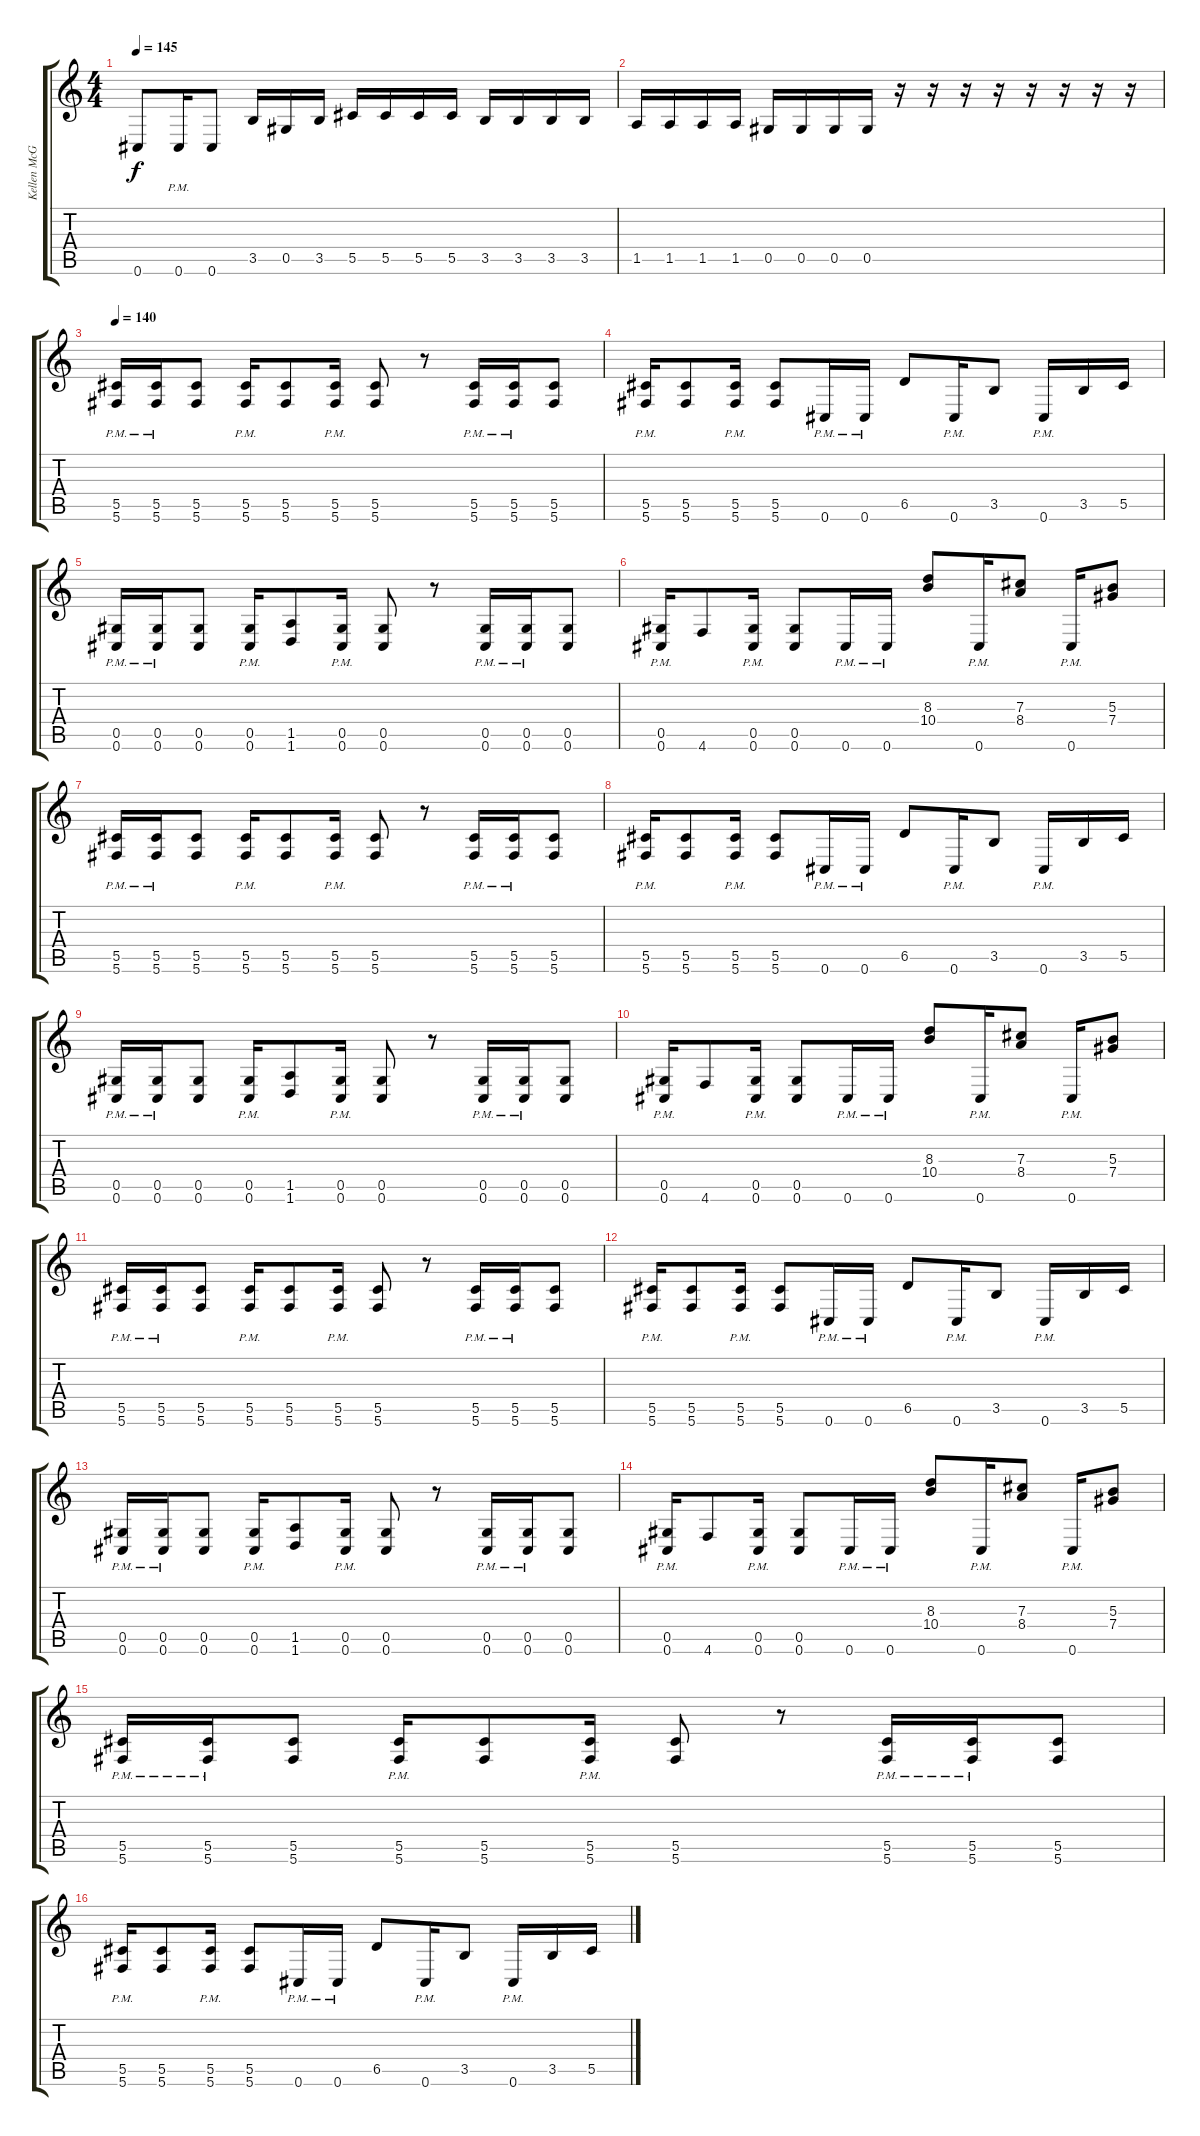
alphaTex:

\track ("Kellen McGregor" "Kellen McG") {instrument distortionguitar}
\staff {score tabs}
\tuning (Eb4 Bb3 Gb3 Db3 Ab2 Db2) {hide}
\ts (4 4)
\tempo 145
\clef g2
\ks c
0.6.8{dy f} 0.6{pm}.16 0.6.8 3.5.16 0.5.16 3.5.16 5.5.16 5.5.16 5.5.16 5.5.16 3.5.16 3.5.16 3.5.16 3.5.16 |
1.5.16 1.5.16 1.5.16 1.5.16 0.5.16 0.5.16 0.5.16 0.5.16 r.16 r.16 r.16 r.16 r.16 r.16 r.16 r.16 |
\tempo 140
(5.5{pm} 5.6{pm}).16 (5.5{pm} 5.6{pm}).16 (5.5 5.6).8 (5.5{pm} 5.6{pm}).16 (5.5 5.6).8 (5.5{pm} 5.6{pm}).16 (5.5 5.6).8 r.8 (5.5{pm} 5.6{pm}).16 (5.5{pm} 5.6{pm}).16 (5.5 5.6).8 |
(5.5{pm} 5.6{pm}).16 (5.5 5.6).8 (5.5{pm} 5.6{pm}).16 (5.5 5.6).8 0.6{pm}.16 0.6{pm}.16 6.5.8 0.6{pm}.16 3.5.8 0.6{pm}.16 3.5.16 5.5.16 |
(0.5{pm} 0.6{pm}).16 (0.5{pm} 0.6{pm}).16 (0.5 0.6).8 (0.5{pm} 0.6{pm}).16 (1.5 1.6).8 (0.5{pm} 0.6{pm}).16 (0.5 0.6).8 r.8 (0.5{pm} 0.6{pm}).16 (0.5{pm} 0.6{pm}).16 (0.5 0.6).8 |
(0.5{pm} 0.6{pm}).16 4.6.8 (0.5{pm} 0.6{pm}).16 (0.5 0.6).8 0.6{pm}.16 0.6{pm}.16 (8.3 10.4).8 0.6{pm}.16 (7.3 8.4).8 0.6{pm}.16 (5.3 7.4).8 |
(5.5{pm} 5.6{pm}).16 (5.5{pm} 5.6{pm}).16 (5.5 5.6).8 (5.5{pm} 5.6{pm}).16 (5.5 5.6).8 (5.5{pm} 5.6{pm}).16 (5.5 5.6).8 r.8 (5.5{pm} 5.6{pm}).16 (5.5{pm} 5.6{pm}).16 (5.5 5.6).8 |
(5.5{pm} 5.6{pm}).16 (5.5 5.6).8 (5.5{pm} 5.6{pm}).16 (5.5 5.6).8 0.6{pm}.16 0.6{pm}.16 6.5.8 0.6{pm}.16 3.5.8 0.6{pm}.16 3.5.16 5.5.16 |
(0.5{pm} 0.6{pm}).16 (0.5{pm} 0.6{pm}).16 (0.5 0.6).8 (0.5{pm} 0.6{pm}).16 (1.5 1.6).8 (0.5{pm} 0.6{pm}).16 (0.5 0.6).8 r.8 (0.5{pm} 0.6{pm}).16 (0.5{pm} 0.6{pm}).16 (0.5 0.6).8 |
(0.5{pm} 0.6{pm}).16 4.6.8 (0.5{pm} 0.6{pm}).16 (0.5 0.6).8 0.6{pm}.16 0.6{pm}.16 (8.3 10.4).8 0.6{pm}.16 (7.3 8.4).8 0.6{pm}.16 (5.3 7.4).8 |
(5.5{pm} 5.6{pm}).16 (5.5{pm} 5.6{pm}).16 (5.5 5.6).8 (5.5{pm} 5.6{pm}).16 (5.5 5.6).8 (5.5{pm} 5.6{pm}).16 (5.5 5.6).8 r.8 (5.5{pm} 5.6{pm}).16 (5.5{pm} 5.6{pm}).16 (5.5 5.6).8 |
(5.5{pm} 5.6{pm}).16 (5.5 5.6).8 (5.5{pm} 5.6{pm}).16 (5.5 5.6).8 0.6{pm}.16 0.6{pm}.16 6.5.8 0.6{pm}.16 3.5.8 0.6{pm}.16 3.5.16 5.5.16 |
(0.5{pm} 0.6{pm}).16 (0.5{pm} 0.6{pm}).16 (0.5 0.6).8 (0.5{pm} 0.6{pm}).16 (1.5 1.6).8 (0.5{pm} 0.6{pm}).16 (0.5 0.6).8 r.8 (0.5{pm} 0.6{pm}).16 (0.5{pm} 0.6{pm}).16 (0.5 0.6).8 |
(0.5{pm} 0.6{pm}).16 4.6.8 (0.5{pm} 0.6{pm}).16 (0.5 0.6).8 0.6{pm}.16 0.6{pm}.16 (8.3 10.4).8 0.6{pm}.16 (7.3 8.4).8 0.6{pm}.16 (5.3 7.4).8 |
(5.5{pm} 5.6{pm}).16 (5.5{pm} 5.6{pm}).16 (5.5 5.6).8 (5.5{pm} 5.6{pm}).16 (5.5 5.6).8 (5.5{pm} 5.6{pm}).16 (5.5 5.6).8 r.8 (5.5{pm} 5.6{pm}).16 (5.5{pm} 5.6{pm}).16 (5.5 5.6).8 |
(5.5{pm} 5.6{pm}).16 (5.5 5.6).8 (5.5{pm} 5.6{pm}).16 (5.5 5.6).8 0.6{pm}.16 0.6{pm}.16 6.5.8 0.6{pm}.16 3.5.8 0.6{pm}.16 3.5.16 5.5.16
